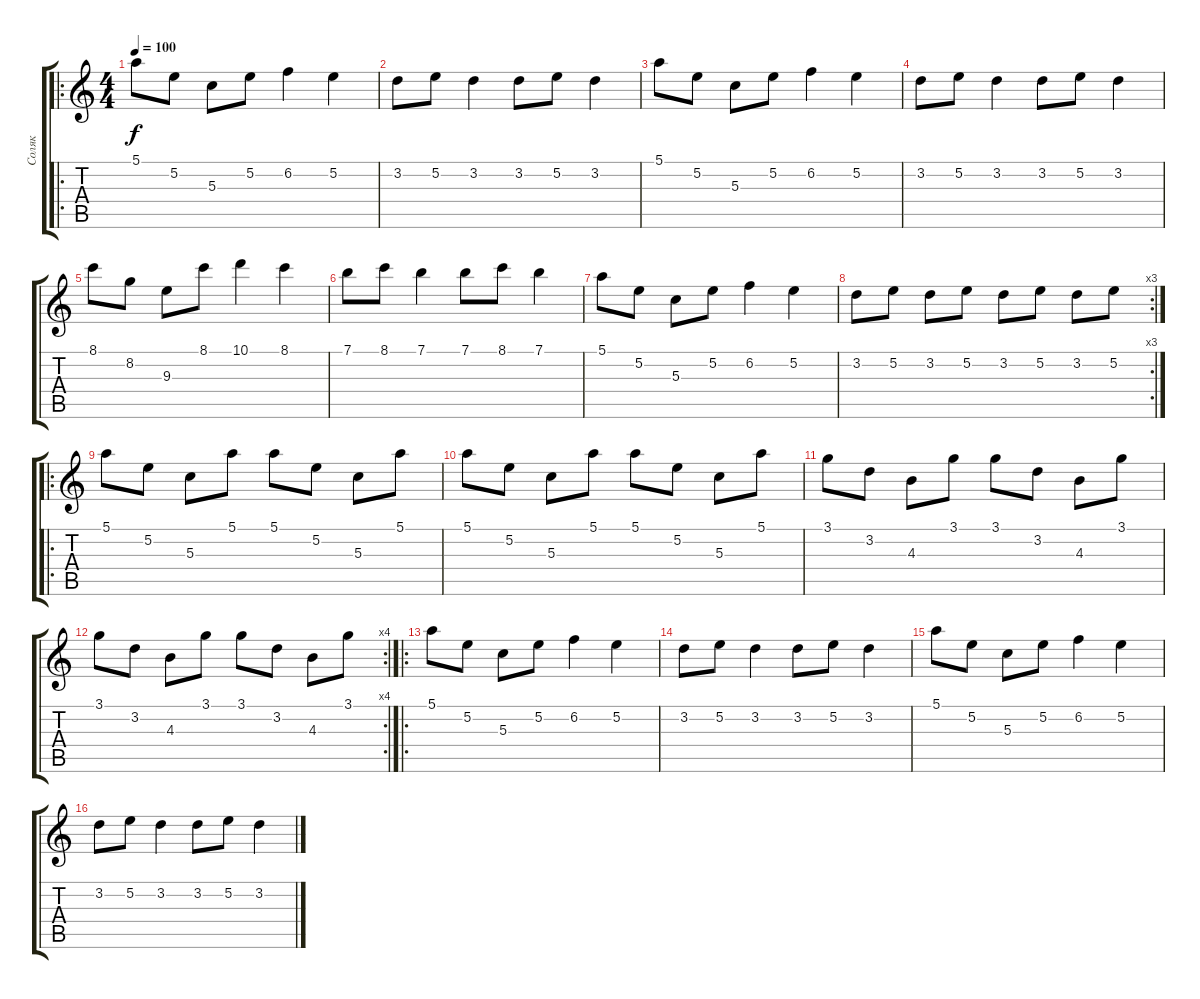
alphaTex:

\track ("Соляк" "Соляк") {instrument electricguitarclean}
\staff {score tabs}
\tuning (E4 B3 G3 D3 A2 E2) {hide}
\ro
\ts (4 4)
\tempo 100
\clef g2
\ks c
5.1.8{dy f instrument electricguitarclean} 5.2.8 5.3.8 5.2.8 6.2.4 5.2.4 |
3.2.8 5.2.8 3.2.4 3.2.8 5.2.8 3.2.4 |
5.1.8 5.2.8 5.3.8 5.2.8 6.2.4 5.2.4 |
3.2.8 5.2.8 3.2.4 3.2.8 5.2.8 3.2.4 |
8.1.8 8.2.8 9.3.8 8.1.8 10.1.4 8.1.4 |
7.1.8 8.1.8 7.1.4 7.1.8 8.1.8 7.1.4 |
5.1.8 5.2.8 5.3.8 5.2.8 6.2.4 5.2.4 |
\rc 3
3.2.8 5.2.8 3.2.8 5.2.8 3.2.8 5.2.8 3.2.8 5.2.8 |
\ro
5.1.8 5.2.8 5.3.8 5.1.8 5.1.8 5.2.8 5.3.8 5.1.8 |
5.1.8 5.2.8 5.3.8 5.1.8 5.1.8 5.2.8 5.3.8 5.1.8 |
3.1.8 3.2.8 4.3.8 3.1.8 3.1.8 3.2.8 4.3.8 3.1.8 |
\rc 4
3.1.8 3.2.8 4.3.8 3.1.8 3.1.8 3.2.8 4.3.8 3.1.8 |
\ro
5.1.8 5.2.8 5.3.8 5.2.8 6.2.4 5.2.4 |
3.2.8 5.2.8 3.2.4 3.2.8 5.2.8 3.2.4 |
5.1.8 5.2.8 5.3.8 5.2.8 6.2.4 5.2.4 |
3.2.8 5.2.8 3.2.4 3.2.8 5.2.8 3.2.4
